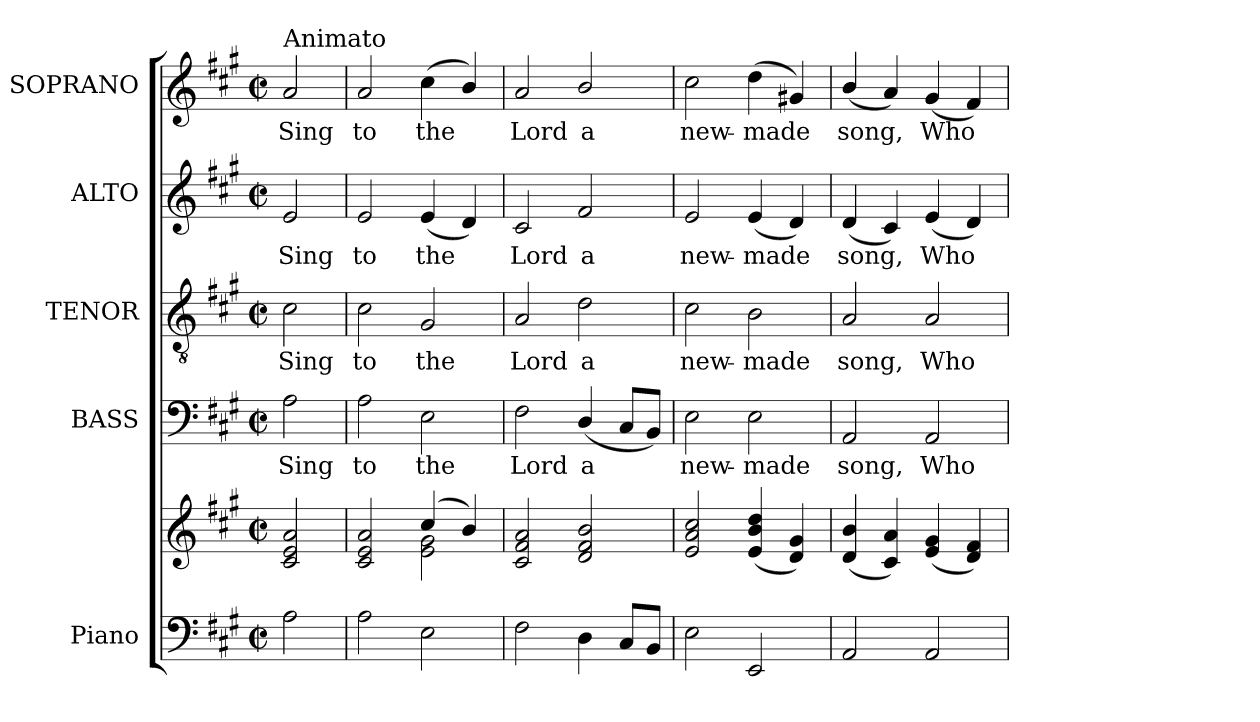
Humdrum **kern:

**kern	**kern	**kern	**text	**kern	**text	**kern	**text	**kern	**text
*part5	*part5	*part4	*part4	*part3	*part3	*part2	*part2	*part1	*part1
*staff6	*staff5	*staff4	*staff4	*staff3	*staff3	*staff2	*staff2	*staff1	*staff1
*I"Piano	*	*I"BASS	*	*I"TENOR	*	*I"ALTO	*	*I"SOPRANO	*
*I'Pno.	*	*I'B.	*	*I'T.	*	*I'A.	*	*I'S.	*
!!LO:PB:g=z
*clefF4	*clefG2	*clefF4	*	*clefGv2	*	*clefG2	*	*clefG2	*
*	*	*	*	*ITrd7c12	*	*	*	*	*
*k[f#c#g#]	*k[f#c#g#]	*k[f#c#g#]	*	*k[f#c#g#]	*	*k[f#c#g#]	*	*k[f#c#g#]	*
*A:	*A:	*A:	*	*A:	*	*A:	*	*A:	*
*M2/2	*M2/2	*M2/2	*	*M2/2	*	*M2/2	*	*M2/2	*
*met(c|)	*met(c|)	*met(c|)	*	*met(c|)	*	*met(c|)	*	*met(c|)	*
=	=	=	=	=	=	=	=	=	=
!	!	!	!LO:LY:b:color=#000000	!	!	!	!	!	!
!	!	!	!	!	!LO:LY:b:color=#000000	!	!	!	!
!	!	!	!	!	!	!	!LO:LY:b:color=#000000	!	!
!	!	!	!	!	!	!	!	!LO:TX:a:t=Animato	!
!	!	!	!	!	!	!	!	!	!LO:LY:b:color=#000000
2Ai\	2c#i/ 2ei 2ai	2Ai\	Sing	2C#i\	Sing	2ei/	Sing	2ai/	Sing
=1	=1	=1	=1	=1	=1	=1	=1	=1	=1
*	*^	*	*	*	*	*	*	*	*
!	!	!	!	!LO:LY:b:color=#000000	!	!	!	!	!	!
!	!	!	!	!	!	!LO:LY:b:color=#000000	!	!	!	!
!	!	!	!	!	!	!	!	!LO:LY:b:color=#000000	!	!
!	!	!	!	!	!	!	!	!	!	!LO:LY:b:color=#000000
2Ai\	2c#i/ 2ei 2ai	2ryy	2Ai\	to	2C#i\	to	2ei/	to	2ai/	to
!	!	!	!	!LO:LY:b:color=#000000	!	!	!	!	!	!
!	!	!	!	!	!	!LO:LY:b:color=#000000	!	!	!	!
!	!	!	!	!	!	!	!	!LO:LY:b:color=#000000	!	!
!	!	!	!	!	!	!	!	!	!	!LO:LY:b:color=#000000
2Ei\	(4cc#i/	2ei\ 2g#i	2Ei\	the	2GG#i/	the	(4ei/	the	(4cc#i\	the
.	4bi/)	.	.	.	.	.	4di/)	.	4bi/)	.
*	*v	*v	*	*	*	*	*	*	*	*
=2	=2	=2	=2	=2	=2	=2	=2	=2	=2
!	!	!	!LO:LY:b:color=#000000	!	!	!	!	!	!
!	!	!	!	!	!LO:LY:b:color=#000000	!	!	!	!
!	!	!	!	!	!	!	!LO:LY:b:color=#000000	!	!
!	!	!	!	!	!	!	!	!	!LO:LY:b:color=#000000
2F#i\	2c#i/ 2f#i 2ai	2F#i\	Lord	2AAi/	Lord	2c#i/	Lord	2ai/	Lord
!	!	!	!LO:LY:b:color=#000000	!	!	!	!	!	!
!	!	!	!	!	!LO:LY:b:color=#000000	!	!	!	!
!	!	!	!	!	!	!	!LO:LY:b:color=#000000	!	!
!	!	!	!	!	!	!	!	!	!LO:LY:b:color=#000000
4Di\	2di/ 2f#i 2bi	(4Di/	a	2Di\	a	2f#i/	a	2bi/	a
8C#i/L	.	8C#i/L	.	.	.	.	.	.	.
8BBi/J	.	8BBi/J)	.	.	.	.	.	.	.
=3	=3	=3	=3	=3	=3	=3	=3	=3	=3
!	!	!	!LO:LY:b:color=#000000	!	!	!	!	!	!
!	!	!	!	!	!LO:LY:b:color=#000000	!	!	!	!
!	!	!	!	!	!	!	!LO:LY:b:color=#000000	!	!
!	!	!	!	!	!	!	!	!	!LO:LY:b:color=#000000
2Ei\	2ei/ 2ai 2cc#i	2Ei\	new-	2C#i\	new-	2ei/	new-	2cc#i\	new-
!	!	!	!LO:LY:b:color=#000000	!	!	!	!	!	!
!	!	!	!	!	!LO:LY:b:color=#000000	!	!	!	!
!	!	!	!	!	!	!	!LO:LY:b:color=#000000	!	!
!	!	!	!	!	!	!	!	!	!LO:LY:b:color=#000000
2EEi/	(4ei/ 4bi 4ddi	2Ei\	-made	2BBi\	-made	(4ei/	-made	(4ddi\	-made
.	4di/ 4g#i)	.	.	.	.	4di/)	.	4g#Xi/)	.
=4	=4	=4	=4	=4	=4	=4	=4	=4	=4
!	!	!	!LO:LY:b:color=#000000	!	!	!	!	!	!
!	!	!	!	!	!LO:LY:b:color=#000000	!	!	!	!
!	!	!	!	!	!	!	!LO:LY:b:color=#000000	!	!
!	!	!	!	!	!	!	!	!	!LO:LY:b:color=#000000
2AAi/	(4di/ 4bi	2AAi/	song,	2AAi/	song,	(4di/	song,	(4bi/	song,
.	4c#i/ 4ai)	.	.	.	.	4c#i/)	.	4ai/)	.
!	!	!	!LO:LY:b:color=#000000	!	!	!	!	!	!
!	!	!	!	!	!LO:LY:b:color=#000000	!	!	!	!
!	!	!	!	!	!	!	!LO:LY:b:color=#000000	!	!
!	!	!	!	!	!	!	!	!	!LO:LY:b:color=#000000
2AAi/	(4ei/ 4g#i	2AAi/	Who	2AAi/	Who	(4ei/	Who	(4g#i/	Who
.	4di/ 4f#i)	.	.	.	.	4di/)	.	4f#i/)	.
=	=	=	=	=	=	=	=	=	=
*-	*-	*-	*-	*-	*-	*-	*-	*-	*-
